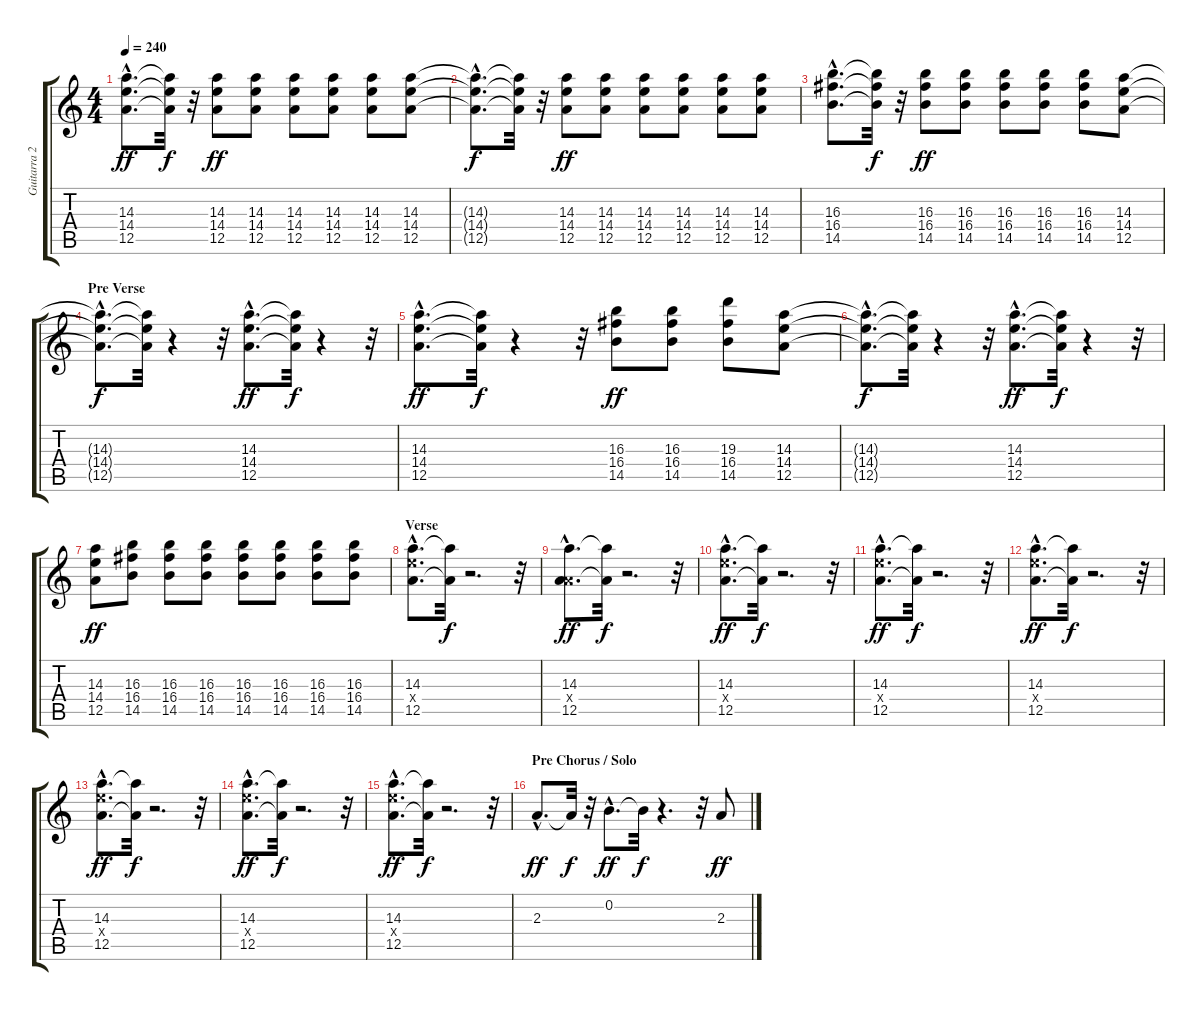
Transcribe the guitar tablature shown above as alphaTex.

\track ("Guitarra 2 - Erik" "Guitarra 2") {instrument distortionguitar}
\staff {score tabs}
\tuning (E4 B3 G3 D3 A2 E2) {hide}
\ts (4 4)
\tempo 240
\clef g2
\ks c
(14.3{hac} 14.4{hac} 12.5{hac}).8{d dy ff} (14.3{t} 14.4{t} 12.5{t}).32{dy f} r.32 (14.3 14.4 12.5).8{dy ff} (14.3 14.4 12.5).8 (14.3 14.4 12.5).8 (14.3 14.4 12.5).8 (14.3 14.4 12.5).8 (14.3 14.4 12.5).8 |
(14.3{hac t} 14.4{hac t} 12.5{hac t}).8{d dy f} (14.3{t} 14.4{t} 12.5{t}).32 r.32 (14.3 14.4 12.5).8{dy ff} (14.3 14.4 12.5).8 (14.3 14.4 12.5).8 (14.3 14.4 12.5).8 (14.3 14.4 12.5).8 (14.3 14.4 12.5).8 |
(16.3{hac} 16.4{hac} 14.5{hac}).8{d} (16.3{t} 16.4{t} 14.5{t}).32{dy f} r.32 (16.3 16.4 14.5).8{dy ff} (16.3 16.4 14.5).8 (16.3 16.4 14.5).8 (16.3 16.4 14.5).8 (16.3 16.4 14.5).8 (14.3 14.4 12.5).8 |
\section ("" "Pre Verse")
(14.3{hac t} 14.4{hac t} 12.5{hac t}).8{d dy f} (14.3{t} 14.4{t} 12.5{t}).32 r.4 r.32 (14.3{hac} 14.4{hac} 12.5{hac}).8{d dy ff} (14.3{t} 14.4{t} 12.5{t}).32{dy f} r.4 r.32 |
(14.3{hac} 14.4{hac} 12.5{hac}).8{d dy ff} (14.3{t} 14.4{t} 12.5{t}).32{dy f} r.4 r.32 (16.3 16.4 14.5).8{dy ff} (16.3 16.4 14.5).8 (19.3 16.4 14.5).8 (14.3 14.4 12.5).8 |
(14.3{hac t} 14.4{hac t} 12.5{hac t}).8{d dy f} (14.3{t} 14.4{t} 12.5{t}).32 r.4 r.32 (14.3{hac} 14.4{hac} 12.5{hac}).8{d dy ff} (14.3{t} 14.4{t} 12.5{t}).32{dy f} r.4 r.32 |
(14.3 14.4 12.5).8{dy ff} (16.3 16.4 14.5).8 (16.3 16.4 14.5).8 (16.3 16.4 14.5).8 (16.3 16.4 14.5).8 (16.3 16.4 14.5).8 (16.3 16.4 14.5).8 (16.3 16.4 14.5).8 |
\section ("" "Verse")
(14.3{hac} 14.4{hac x} 12.5{hac}).8{d} (14.3{t} 12.5{t}).32{dy f} r.2{d} r.32 |
(14.3{hac} 7.4{hac x} 12.5{hac}).8{d dy ff} (14.3{t} 12.5{t}).32{dy f} r.2{d} r.32 |
(14.3{hac} 14.4{hac x} 12.5{hac}).8{d dy ff} (14.3{t} 12.5{t}).32{dy f} r.2{d} r.32 |
(14.3{hac} 14.4{hac x} 12.5{hac}).8{d dy ff} (14.3{t} 12.5{t}).32{dy f} r.2{d} r.32 |
(14.3{hac} 14.4{hac x} 12.5{hac}).8{d dy ff} (14.3{t} 12.5{t}).32{dy f} r.2{d} r.32 |
(14.3{hac} 14.4{hac x} 12.5{hac}).8{d dy ff} (14.3{t} 12.5{t}).32{dy f} r.2{d} r.32 |
(14.3{hac} 14.4{hac x} 12.5{hac}).8{d dy ff} (14.3{t} 12.5{t}).32{dy f} r.2{d} r.32 |
(14.3{hac} 14.4{hac x} 12.5{hac}).8{d dy ff} (14.3{t} 12.5{t}).32{dy f} r.2{d} r.32 |
\section ("" "Pre Chorus / Solo")
2.3{hac}.8{d dy ff} 2.3{t}.32{dy f} r.32 0.2{hac}.8{d dy ff} 0.2{t}.32{dy f} r.4{d} r.32 2.3.8{dy ff}
